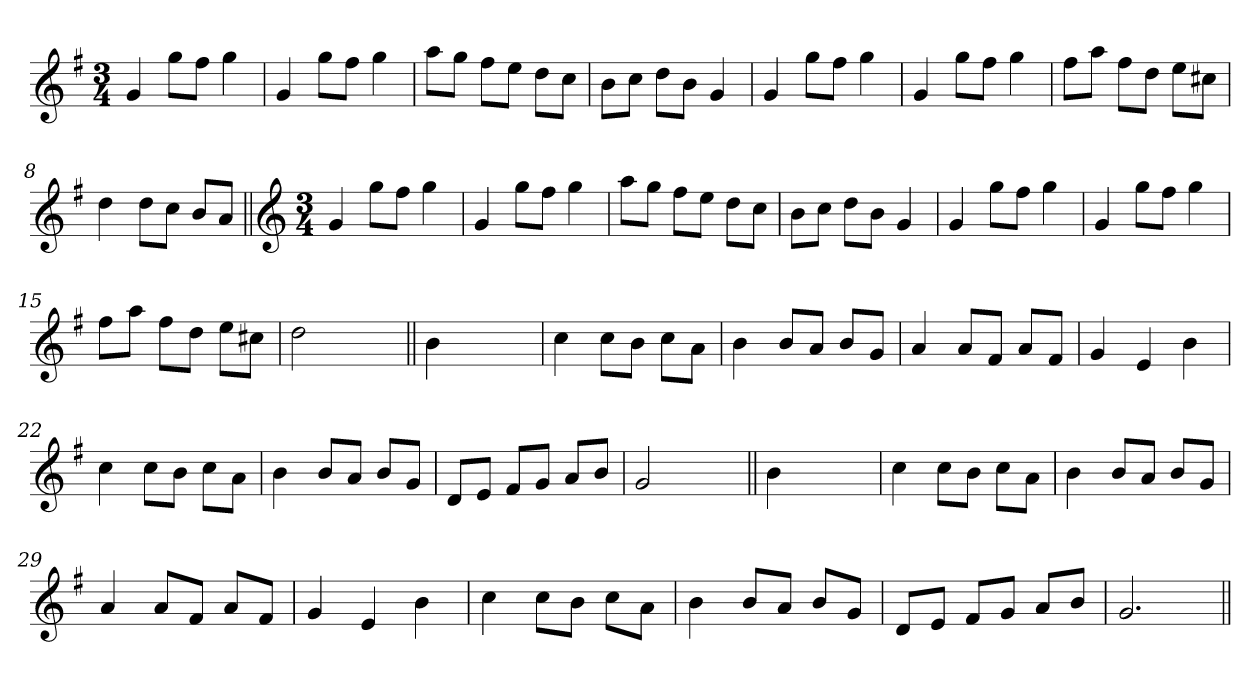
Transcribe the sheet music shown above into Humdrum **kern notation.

**kern
*part1
*staff1
*clefG2
*k[f#]
*G:
*M3/4
=1
4g/
8gg\L
8ff#\J
4gg\
=2
4g/
8gg\L
8ff#\J
4gg\
=3
8aa\L
8gg\J
8ff#\L
8ee\J
8dd\L
8cc\J
=4
8b\L
8cc\J
8dd\L
8b\J
4g/
=5
4g/
8gg\L
8ff#\J
4gg\
=6
4g/
8gg\L
8ff#\J
4gg\
=7
8ff#\L
8aa\J
8ff#\L
8dd\J
8ee\L
8cc#X\J
!!LO:LB:g=z
=8
4dd\
8dd\L
8cc\J
8b/L
8a/J
=9||
*clefG2
*M3/4
4g/
8gg\L
8ff#\J
4gg\
=10
4g/
8gg\L
8ff#\J
4gg\
=11
8aa\L
8gg\J
8ff#\L
8ee\J
8dd\L
8cc\J
=12
8b\L
8cc\J
8dd\L
8b\J
4g/
=13
4g/
8gg\L
8ff#\J
4gg\
=14
4g/
8gg\L
8ff#\J
4gg\
!!LO:LB:g=z
=15
8ff#\L
8aa\J
8ff#\L
8dd\J
8ee\L
8cc#X\J
=16
2dd\
4ryy
=17||
4b\
2ryy
=18
4cc\
8cc\L
8b\J
8cc\L
8a\J
=19
4b\
8b/L
8a/J
8b/L
8g/J
=20
4a/
8a/L
8f#/J
8a/L
8f#/J
=21
4g/
4e/
4b\
=22
4cc\
8cc\L
8b\J
8cc\L
8a\J
!!LO:LB:g=z
=23
4b\
8b/L
8a/J
8b/L
8g/J
=24
8d/L
8e/J
8f#/L
8g/J
8a/L
8b/J
=25
2g/
4ryy
=26||
4b\
2ryy
=27
4cc\
8cc\L
8b\J
8cc\L
8a\J
=28
4b\
8b/L
8a/J
8b/L
8g/J
=29
4a/
8a/L
8f#/J
8a/L
8f#/J
=30
4g/
4e/
4b\
!!LO:LB:g=z
=31
4cc\
8cc\L
8b\J
8cc\L
8a\J
=32
4b\
8b/L
8a/J
8b/L
8g/J
=33
8d/L
8e/J
8f#/L
8g/J
8a/L
8b/J
=34
2.g/
=||
*-
